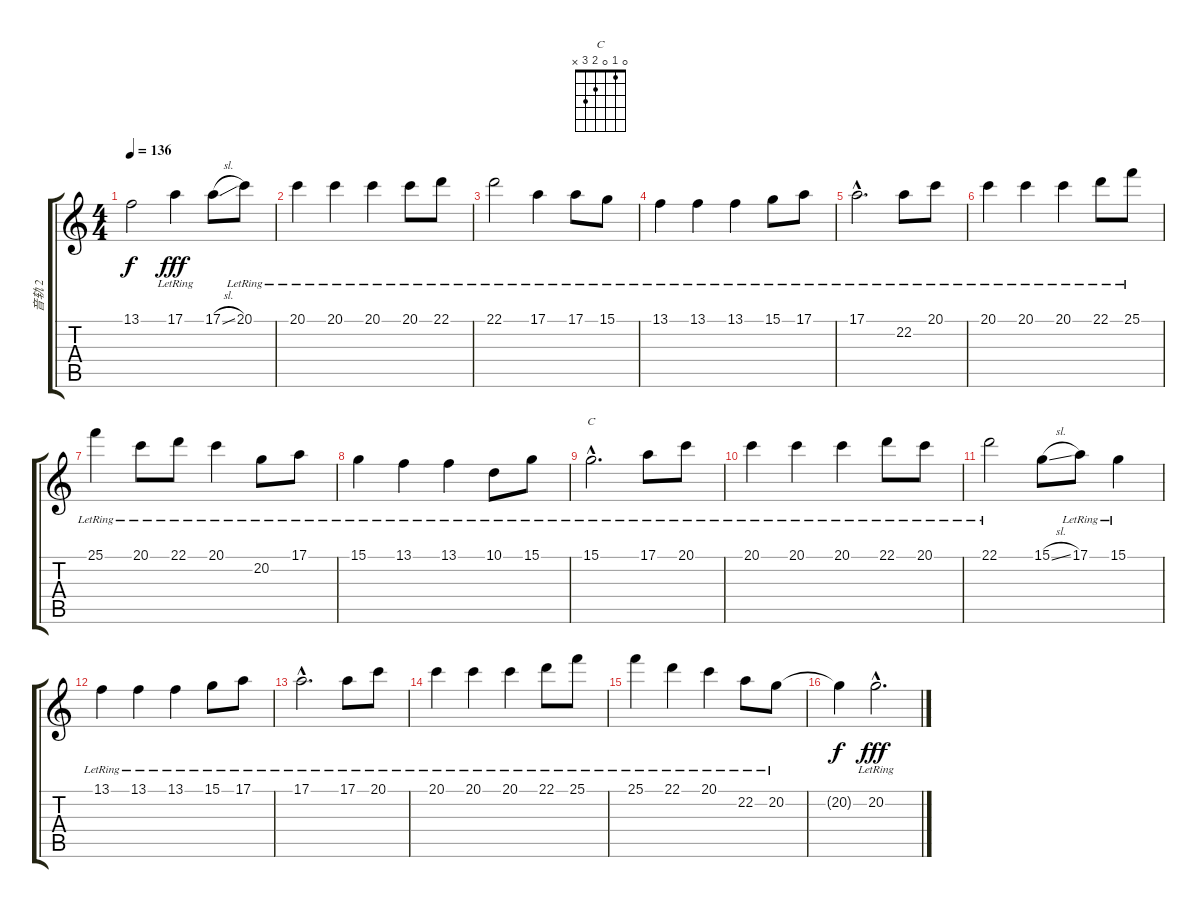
\track ("音轨 2" "音轨 2") {instrument brightacousticpiano}
\staff {score tabs}
\tuning (E4 B3 G3 D3 A2 E2) {hide}
\chord ("C" 0 1 0 2 3 x)
\ts (4 4)
\tempo 136
\clef g2
\ks c
13.1{t}.2{dy f} 17.1{lr}.4{dy fff volume 16} 17.1{sl}.8 20.1{lr}.8 |
20.1{lr}.4 20.1{lr}.4 20.1{lr}.4 20.1{lr}.8 22.1{lr}.8 |
22.1{lr}.2 17.1{lr}.4 17.1{lr}.8 15.1{lr}.8 |
13.1{lr}.4 13.1{lr}.4 13.1{lr}.4 15.1{lr}.8 17.1{lr}.8 |
17.1{hac lr}.2{d} 22.2{lr}.8 20.1{lr}.8 |
20.1{lr}.4 20.1{lr}.4 20.1{lr}.4 22.1{lr}.8 25.1{lr}.8 |
25.1{lr}.4 20.1{lr}.8 22.1{lr}.8 20.1{lr}.4 20.2{lr}.8 17.1{lr}.8 |
15.1{lr}.4 13.1{lr}.4 13.1{lr}.4 10.1{lr}.8 15.1{lr}.8 |
15.1{hac lr}.2{d ch "C"} 17.1{lr}.8 20.1{lr}.8 |
20.1{lr}.4 20.1{lr}.4 20.1{lr}.4 22.1{lr}.8 20.1{lr}.8 |
22.1{lr}.2 15.1{sl}.8 17.1{lr}.8 15.1{lr}.4 |
13.1{lr}.4 13.1{lr}.4 13.1{lr}.4 15.1{lr}.8 17.1{lr}.8 |
17.1{hac lr}.2{d} 17.1{lr}.8 20.1{lr}.8 |
20.1{lr}.4 20.1{lr}.4 20.1{lr}.4 22.1{lr}.8 25.1{lr}.8 |
25.1{lr}.4 22.1{lr}.4 20.1{lr}.4 22.2{lr}.8 20.2{lr}.8 |
20.2{t}.4{dy f} 20.2{hac lr}.2{d dy fff}
